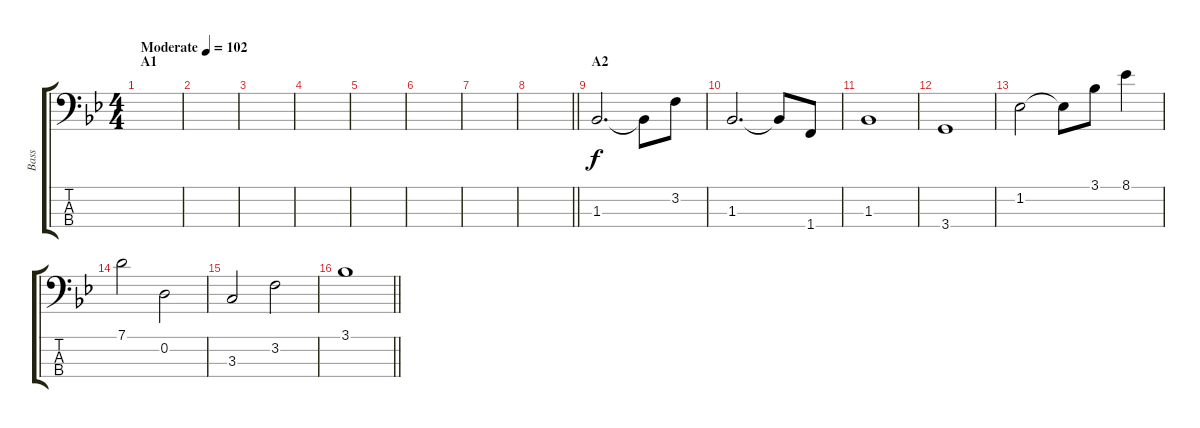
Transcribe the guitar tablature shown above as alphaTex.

\track ("Bass" "Bass") {instrument electricbassfinger}
\staff {score tabs}
\tuning (G2 D2 A1 E1) {hide}
\ts (4 4)
\section ("" "A1")
\tempo (102 "Moderate")
\clef f4
\ks bb
|
|
|
|
|
|
|
\barLineRight lightlight
|
\section ("" "A2")
1.3.2{d} 1.3{t}.8 3.2.8 |
1.3.2{d} 1.3{t}.8 1.4.8 |
1.3.1 |
3.4.1 |
1.2.2 1.2{t}.8 3.1.8 8.1.4 |
7.1.2 0.2.2 |
3.3.2 3.2.2 |
\barLineRight lightlight
3.1.1
